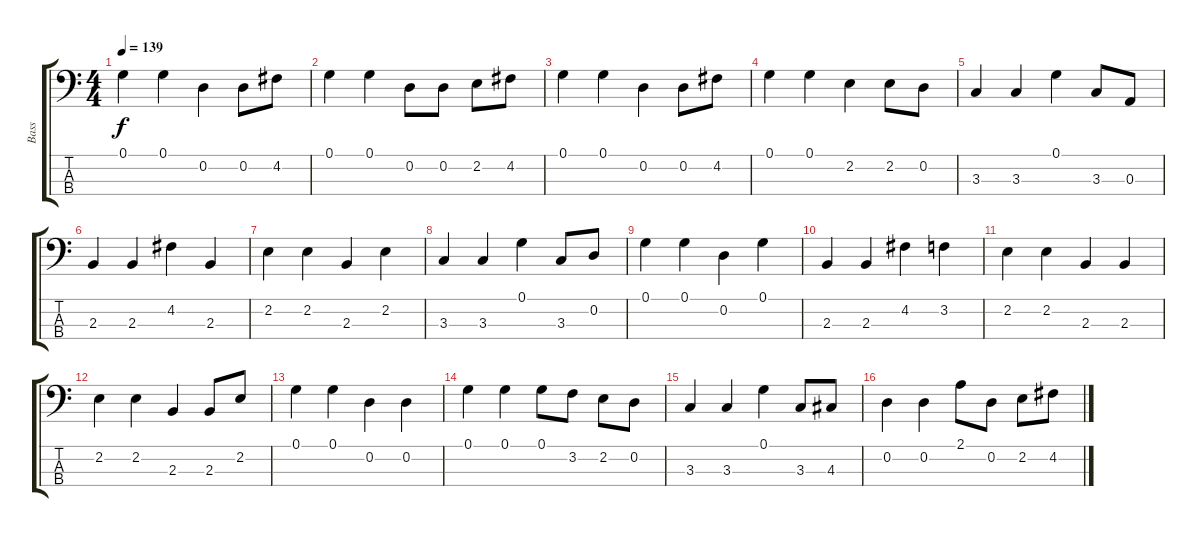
\track ("Bass" "Bass") {instrument electricbassfinger}
\staff {score tabs}
\tuning (G2 D2 A1 E1) {hide}
\ts (4 4)
\tempo 139
\clef f4
\ks c
0.1.4{dy f} 0.1.4 0.2.4 0.2.8 4.2.8 |
0.1.4 0.1.4 0.2.8 0.2.8 2.2.8 4.2.8 |
0.1.4 0.1.4 0.2.4 0.2.8 4.2.8 |
0.1.4 0.1.4 2.2.4 2.2.8 0.2.8 |
3.3.4 3.3.4 0.1.4 3.3.8 0.3.8 |
2.3.4 2.3.4 4.2.4 2.3.4 |
2.2.4 2.2.4 2.3.4 2.2.4 |
3.3.4 3.3.4 0.1.4 3.3.8 0.2.8 |
0.1.4 0.1.4 0.2.4 0.1.4 |
2.3.4 2.3.4 4.2.4 3.2.4 |
2.2.4 2.2.4 2.3.4 2.3.4 |
2.2.4 2.2.4 2.3.4 2.3.8 2.2.8 |
0.1.4 0.1.4 0.2.4 0.2.4 |
0.1.4 0.1.4 0.1.8 3.2.8 2.2.8 0.2.8 |
3.3.4 3.3.4 0.1.4 3.3.8 4.3.8 |
0.2.4 0.2.4 2.1.8 0.2.8 2.2.8 4.2.8
